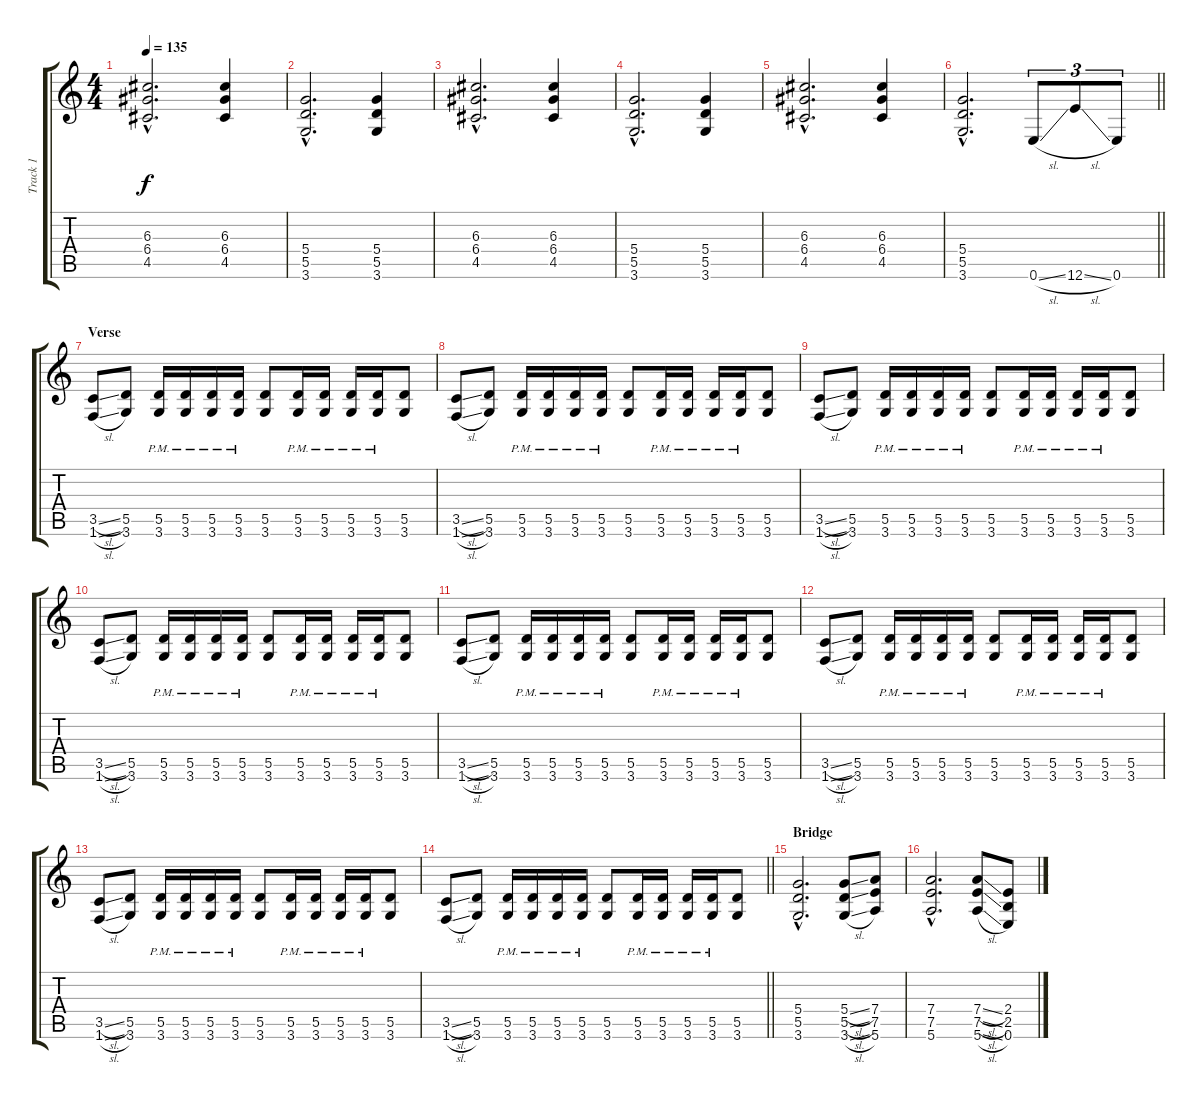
\track ("Track 1" "Track 1") {instrument distortionguitar}
\staff {score tabs}
\tuning (E4 B3 G3 D3 A2 E2) {hide}
\ts (4 4)
\tempo 135
\clef g2
\ks c
(6.3{hac} 6.4{hac} 4.5{hac}).2{d dy f} (6.3 6.4 4.5).4 |
(5.4{hac} 5.5{hac} 3.6{hac}).2{d} (5.4 5.5 3.6).4 |
(6.3{hac} 6.4{hac} 4.5{hac}).2{d} (6.3 6.4 4.5).4 |
(5.4{hac} 5.5{hac} 3.6{hac}).2{d} (5.4 5.5 3.6).4 |
(6.3{hac} 6.4{hac} 4.5{hac}).2{d} (6.3 6.4 4.5).4 |
\barLineRight lightlight
(5.4{hac} 5.5{hac} 3.6{hac}).2{d} 0.6{sl}.8{tu (3 2)} 12.6{sl}.8{tu (3 2)} 0.6.8{tu (3 2)} |
\section ("" "Verse")
(3.5{sl} 1.6{sl}).8 (5.5 3.6).8 (5.5{pm} 3.6{pm}).16 (5.5{pm} 3.6{pm}).16 (5.5{pm} 3.6{pm}).16 (5.5{pm} 3.6{pm}).16 (5.5 3.6).8 (5.5{pm} 3.6{pm}).16 (5.5{pm} 3.6{pm}).16 (5.5{pm} 3.6{pm}).16 (5.5{pm} 3.6{pm}).16 (5.5 3.6).8 |
(3.5{sl} 1.6{sl}).8 (5.5 3.6).8 (5.5{pm} 3.6{pm}).16 (5.5{pm} 3.6{pm}).16 (5.5{pm} 3.6{pm}).16 (5.5{pm} 3.6{pm}).16 (5.5 3.6).8 (5.5{pm} 3.6{pm}).16 (5.5{pm} 3.6{pm}).16 (5.5{pm} 3.6{pm}).16 (5.5{pm} 3.6{pm}).16 (5.5 3.6).8 |
(3.5{sl} 1.6{sl}).8 (5.5 3.6).8 (5.5{pm} 3.6{pm}).16 (5.5{pm} 3.6{pm}).16 (5.5{pm} 3.6{pm}).16 (5.5{pm} 3.6{pm}).16 (5.5 3.6).8 (5.5{pm} 3.6{pm}).16 (5.5{pm} 3.6{pm}).16 (5.5{pm} 3.6{pm}).16 (5.5{pm} 3.6{pm}).16 (5.5 3.6).8 |
(3.5{sl} 1.6{sl}).8 (5.5 3.6).8 (5.5{pm} 3.6{pm}).16 (5.5{pm} 3.6{pm}).16 (5.5{pm} 3.6{pm}).16 (5.5{pm} 3.6{pm}).16 (5.5 3.6).8 (5.5{pm} 3.6{pm}).16 (5.5{pm} 3.6{pm}).16 (5.5{pm} 3.6{pm}).16 (5.5{pm} 3.6{pm}).16 (5.5 3.6).8 |
(3.5{sl} 1.6{sl}).8 (5.5 3.6).8 (5.5{pm} 3.6{pm}).16 (5.5{pm} 3.6{pm}).16 (5.5{pm} 3.6{pm}).16 (5.5{pm} 3.6{pm}).16 (5.5 3.6).8 (5.5{pm} 3.6{pm}).16 (5.5{pm} 3.6{pm}).16 (5.5{pm} 3.6{pm}).16 (5.5{pm} 3.6{pm}).16 (5.5 3.6).8 |
(3.5{sl} 1.6{sl}).8 (5.5 3.6).8 (5.5{pm} 3.6{pm}).16 (5.5{pm} 3.6{pm}).16 (5.5{pm} 3.6{pm}).16 (5.5{pm} 3.6{pm}).16 (5.5 3.6).8 (5.5{pm} 3.6{pm}).16 (5.5{pm} 3.6{pm}).16 (5.5{pm} 3.6{pm}).16 (5.5{pm} 3.6{pm}).16 (5.5 3.6).8 |
(3.5{sl} 1.6{sl}).8 (5.5 3.6).8 (5.5{pm} 3.6{pm}).16 (5.5{pm} 3.6{pm}).16 (5.5{pm} 3.6{pm}).16 (5.5{pm} 3.6{pm}).16 (5.5 3.6).8 (5.5{pm} 3.6{pm}).16 (5.5{pm} 3.6{pm}).16 (5.5{pm} 3.6{pm}).16 (5.5{pm} 3.6{pm}).16 (5.5 3.6).8 |
\barLineRight lightlight
(3.5{sl} 1.6{sl}).8 (5.5 3.6).8 (5.5{pm} 3.6{pm}).16 (5.5{pm} 3.6{pm}).16 (5.5{pm} 3.6{pm}).16 (5.5{pm} 3.6{pm}).16 (5.5 3.6).8 (5.5{pm} 3.6{pm}).16 (5.5{pm} 3.6{pm}).16 (5.5{pm} 3.6{pm}).16 (5.5{pm} 3.6{pm}).16 (5.5 3.6).8 |
\section ("" "Bridge")
(5.4{hac} 5.5{hac} 3.6{hac}).2{d} (5.4{sl} 5.5{sl} 3.6{sl}).8 (7.4 7.5 5.6).8 |
(7.4{hac} 7.5{hac} 5.6{hac}).2{d} (7.4{sl} 7.5{sl} 5.6{sl}).8 (2.4 2.5 0.6).8
